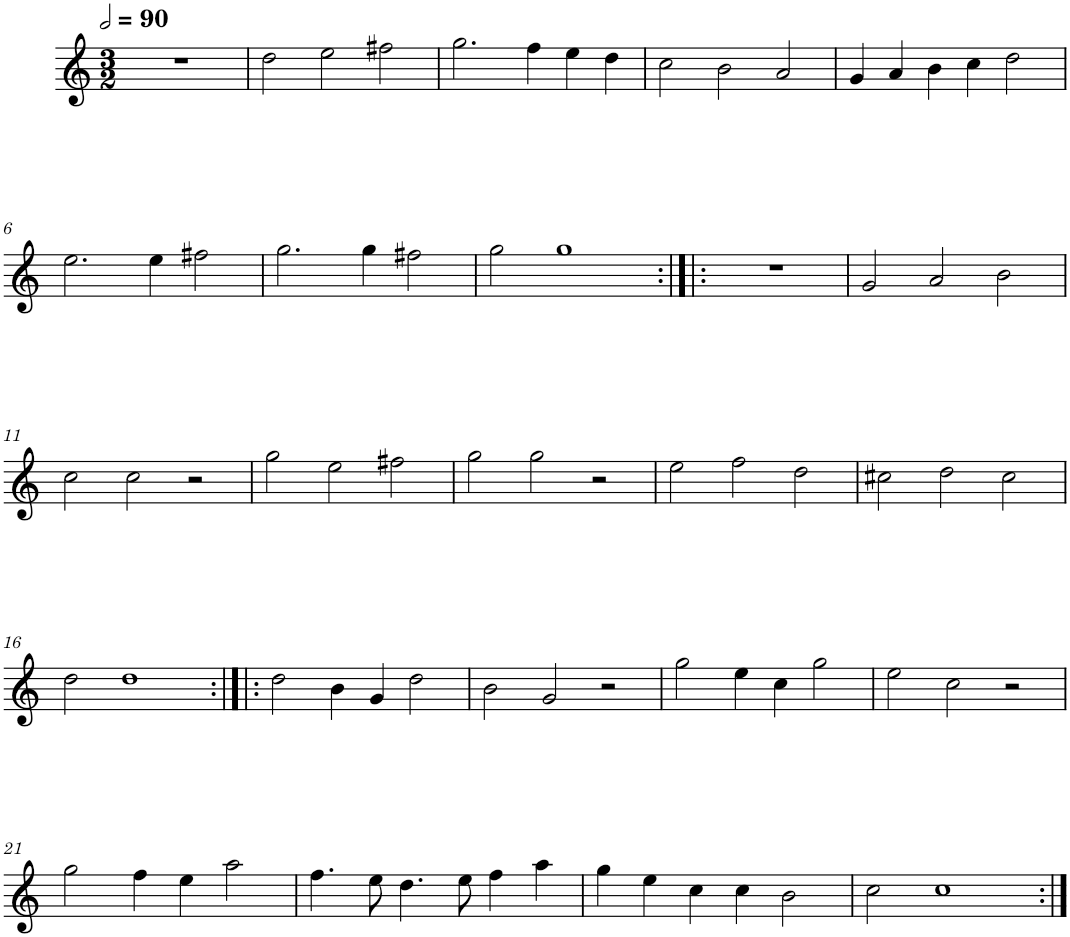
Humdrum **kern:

**kern
*part1
*staff1
*I"Cinq parties
*clefG2
*k[]
*M3/2
*MM180
=1
1.r
=2
2dd\
2ee\
2ff#X\
=3
2.gg\
4ff\
4ee\
4dd\
=4
2cc\
2b\
2a/
=5
4g/
4a/
4b\
4cc\
2dd\
!!LO:LB:g=z
=6
2.ee\
4ee\
2ff#X\
=7
2.gg\
4gg\
2ff#X\
=8
2gg\
1gg
=9:|!|:
1.r
=10
2g/
2a/
2b\
!!LO:LB:g=z
=11
2cc\
2cc\
2r
=12
2gg\
2ee\
2ff#X\
=13
2gg\
2gg\
2r
=14
2ee\
2ff\
2dd\
=15
2cc#X\
2dd\
2cc#\
!!LO:LB:g=z
=16
2dd\
1dd
=17:|!|:
2dd\
4b\
4g/
2dd\
=18
2b\
2g/
2r
=19
2gg\
4ee\
4cc\
2gg\
=20
2ee\
2cc\
2r
!!LO:LB:g=z
=21
2gg\
4ff\
4ee\
2aa\
=22
4.ff\
8ee\
4.dd\
8ee\
4ff\
4aa\
=23
4gg\
4ee\
4cc\
4cc\
2b\
=24
2cc\
1cc
=:|!
*-
